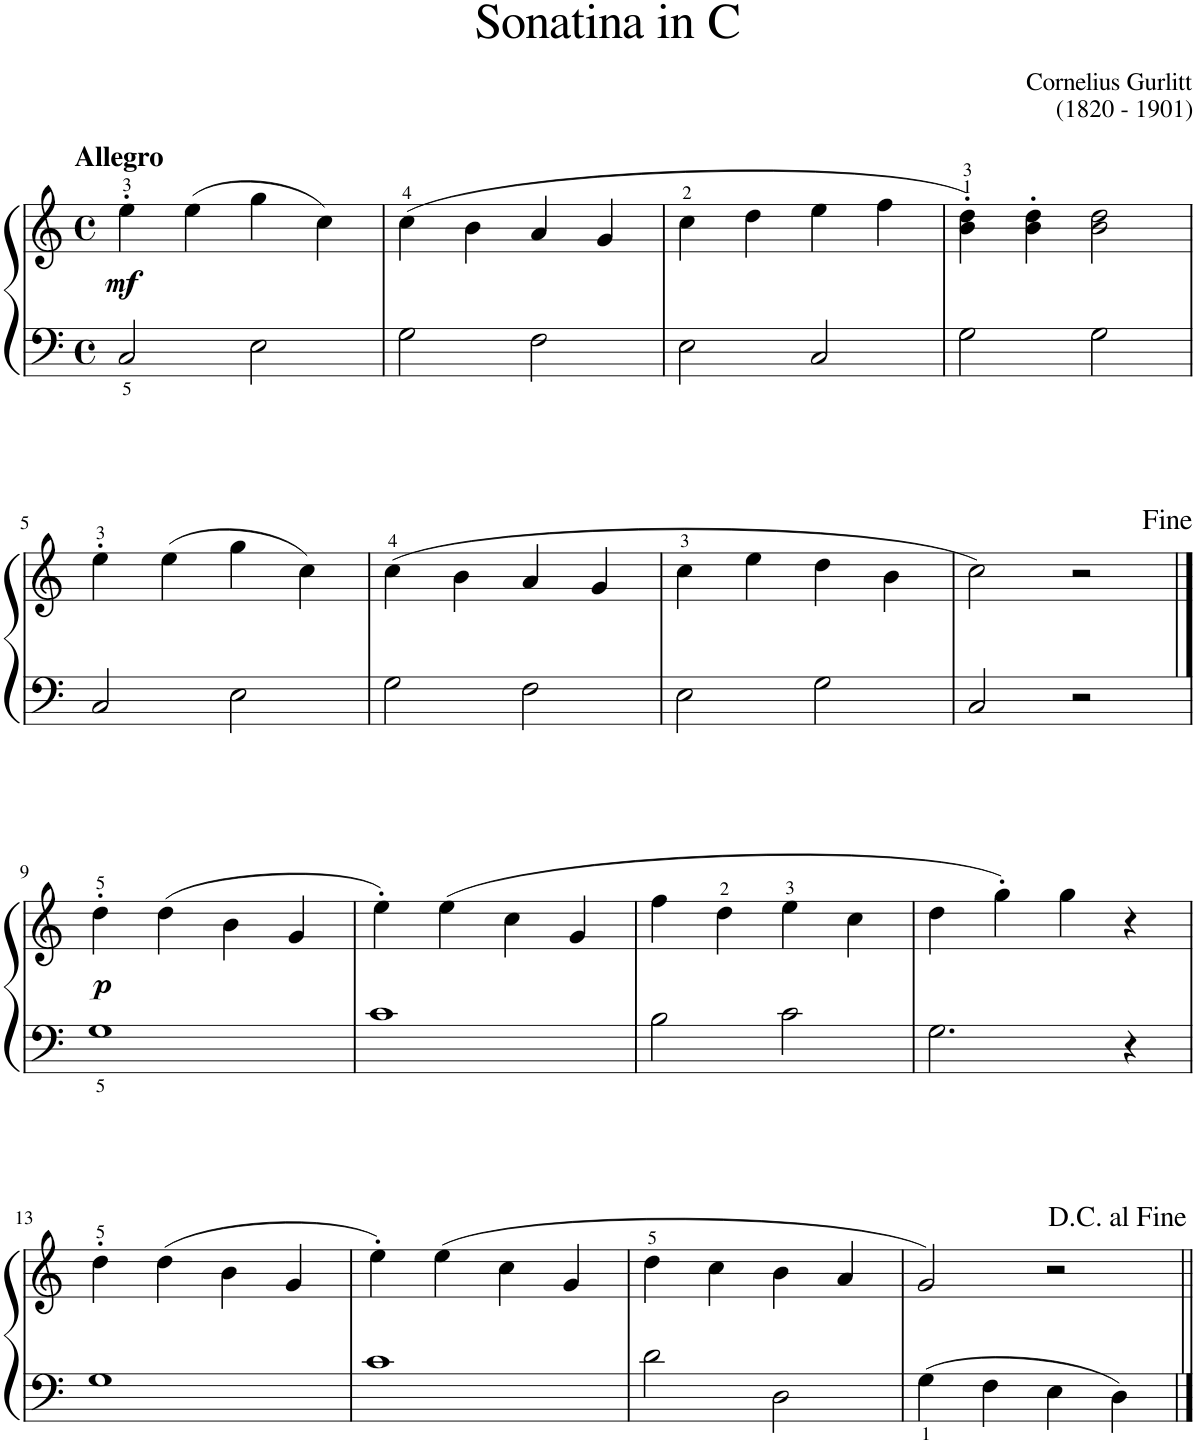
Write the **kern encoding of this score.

**kern	**kern	**dynam
*part1	*part1	*part1
*staff2	*staff1	*staff1/2
*I"Piano	*	*
*I'Pno	*	*
*clefF4	*clefG2	*
*k[]	*k[]	*
*M4/4	*M4/4	*
*met(c)	*met(c)	*
=1	=1	=1
!	!LO:TX:a:B:t=Allegro	!
!	!	!LO:DY:b
2C/	4ee'\	mf
.	(4ee\	.
2E\	4gg\	.
.	4cc\)	.
=2	=2	=2
2G\	(4cc\	.
.	4b\	.
2F\	4a/	.
.	4g/	.
=3	=3	=3
2E\	4cc\	.
.	4dd\	.
2C/	4ee\	.
.	4ff\	.
=4	=4	=4
2G\	4b\' 4dd\')	.
.	4b\' 4dd\'	.
2G\	2b\ 2dd\	.
!!LO:LB:g=z
=5	=5	=5
2C/	4ee'\	.
.	(4ee\	.
2E\	4gg\	.
.	4cc\)	.
=6	=6	=6
2G\	(4cc\	.
.	4b\	.
2F\	4a/	.
.	4g/	.
=7	=7	=7
2E\	4cc\	.
.	4ee\	.
2G\	4dd\	.
.	4b\	.
=8	=8	=8
2C/	2cc\)	.
2r	2r	.
!!LO:LB:g=z
==9	==9	==9
!	!	!LO:DY:b
1G	4dd'\	p
.	(4dd\	.
.	4b\	.
.	4g/	.
=10	=10	=10
1c	4ee'\)	.
.	(4ee\	.
.	4cc\	.
.	4g/	.
=11	=11	=11
2B\	4ff\	.
.	4dd\	.
2c\	4ee\	.
.	4cc\	.
=12	=12	=12
2.G\	4dd\	.
.	4gg'\)	.
.	4gg\	.
4r	4r	.
!!LO:LB:g=z
=13	=13	=13
1G	4dd'\	.
.	(4dd\	.
.	4b\	.
.	4g/	.
=14	=14	=14
1c	4ee'\)	.
.	(4ee\	.
.	4cc\	.
.	4g/	.
=15	=15	=15
2d\	4dd\	.
.	4cc\	.
2D\	4b\	.
.	4a/	.
=16	=16	=16
4G\	2g/)	.
4F\	.	.
4E\	2r	.
4D\	.	.
=||	=||	=||
*-	*-	*-
